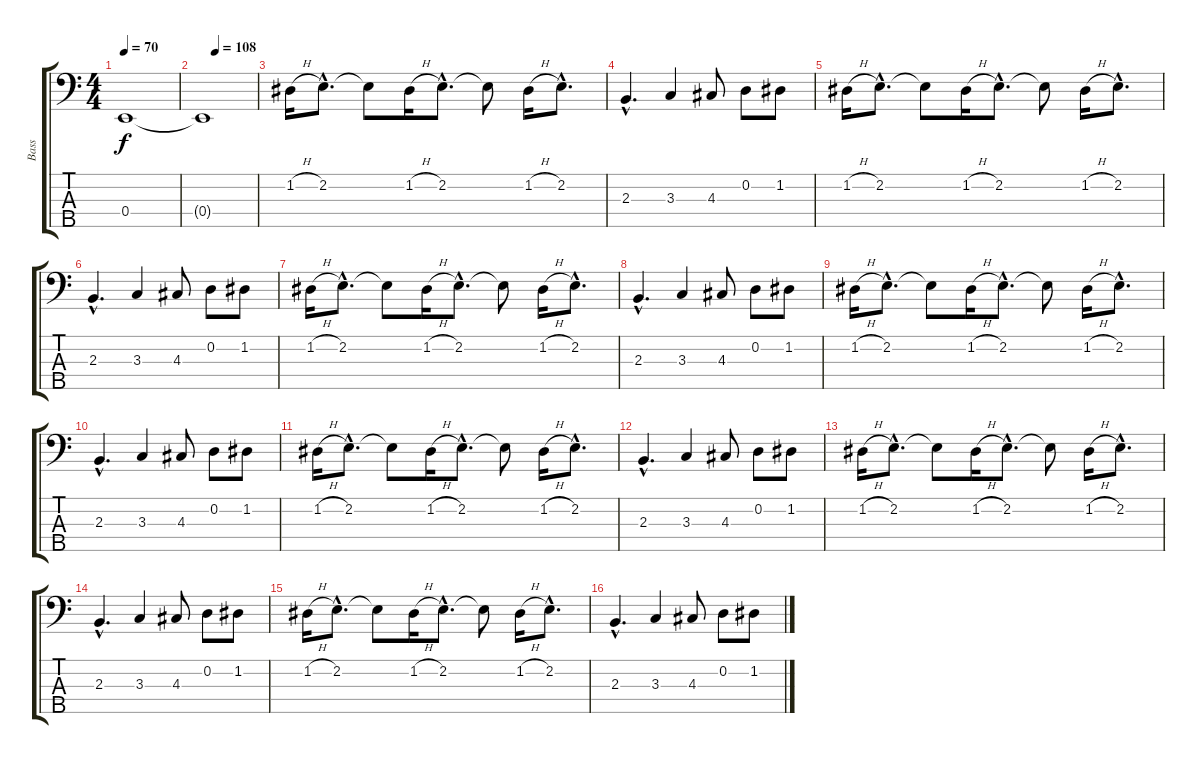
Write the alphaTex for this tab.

\track ("Bass" "Bass") {instrument electricbasspick}
\staff {score tabs}
\tuning (G2 D2 A1 E1 B0) {hide}
\ts (4 4)
\tempo 70
\clef f4
\ks c
0.4{t}.1{dy f} |
\tempo (108 0.25)
0.4{t}.1 |
1.2{h}.16 2.2{hac}.8{d} 2.2{t}.8 1.2{h}.16 2.2{hac}.8{d} 2.2{t}.8 1.2{h}.16 2.2{hac}.8{d} |
2.3{hac}.4{d} 3.3.4 4.3.8 0.2.8 1.2.8 |
1.2{h}.16 2.2{hac}.8{d} 2.2{t}.8 1.2{h}.16 2.2{hac}.8{d} 2.2{t}.8 1.2{h}.16 2.2{hac}.8{d} |
2.3{hac}.4{d} 3.3.4 4.3.8 0.2.8 1.2.8 |
1.2{h}.16 2.2{hac}.8{d} 2.2{t}.8 1.2{h}.16 2.2{hac}.8{d} 2.2{t}.8 1.2{h}.16 2.2{hac}.8{d} |
2.3{hac}.4{d} 3.3.4 4.3.8 0.2.8 1.2.8 |
1.2{h}.16 2.2{hac}.8{d} 2.2{t}.8 1.2{h}.16 2.2{hac}.8{d} 2.2{t}.8 1.2{h}.16 2.2{hac}.8{d} |
2.3{hac}.4{d} 3.3.4 4.3.8 0.2.8 1.2.8 |
1.2{h}.16 2.2{hac}.8{d} 2.2{t}.8 1.2{h}.16 2.2{hac}.8{d} 2.2{t}.8 1.2{h}.16 2.2{hac}.8{d} |
2.3{hac}.4{d} 3.3.4 4.3.8 0.2.8 1.2.8 |
1.2{h}.16 2.2{hac}.8{d} 2.2{t}.8 1.2{h}.16 2.2{hac}.8{d} 2.2{t}.8 1.2{h}.16 2.2{hac}.8{d} |
2.3{hac}.4{d} 3.3.4 4.3.8 0.2.8 1.2.8 |
1.2{h}.16{volume 9} 2.2{hac}.8{d} 2.2{t}.8 1.2{h}.16 2.2{hac}.8{d} 2.2{t}.8 1.2{h}.16 2.2{hac}.8{d} |
2.3{hac}.4{d} 3.3.4 4.3.8 0.2.8 1.2.8
